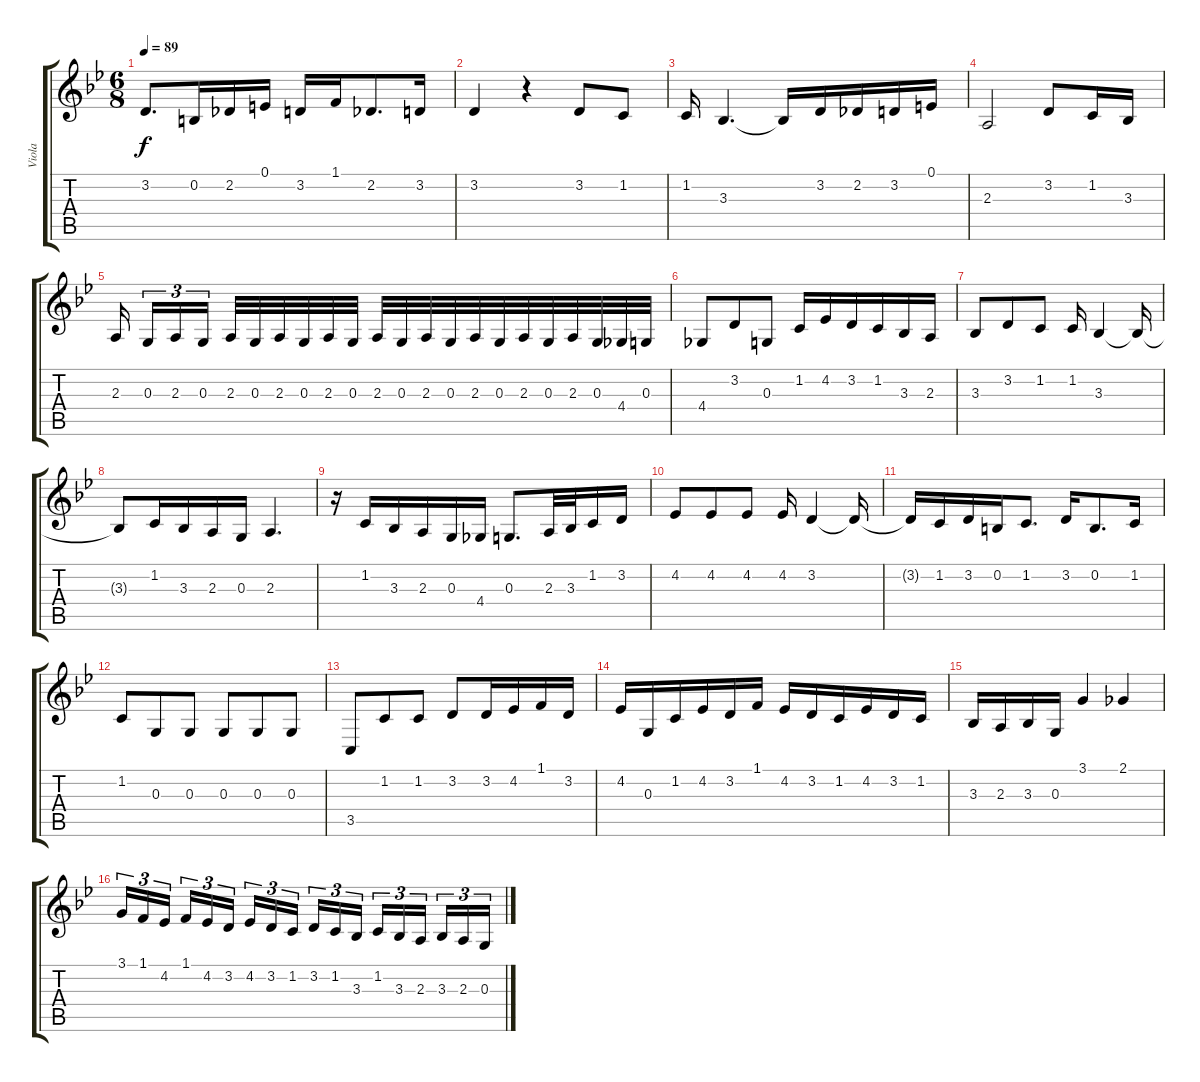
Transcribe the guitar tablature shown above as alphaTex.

\track ("Viola" "Viola") {instrument viola}
\staff {score tabs}
\tuning (E4 B3 G3 D3 A2 E2) {hide}
\ts (6 8)
\tempo 89
\clef g2
\ks gminor
3.2.8{d dy f} 0.2.16 2.2.16 0.1.16 3.2.16 1.1.16 2.2.8{d} 3.2.16 |
3.2.4 r.4 3.2.8 1.2.8 |
1.2.16 3.3.4{d} 3.3{t}.16 3.2.16 2.2.16 3.2.16 0.1.16 |
2.3.2 3.2.8 1.2.16 3.3.16 |
2.3.16{beam splitsecondary} 0.3.16{tu (3 2)} 2.3.16{tu (3 2)} 0.3.16{tu (3 2) beam splitsecondary} 2.3.32 0.3.32 2.3.32 0.3.32 2.3.32 0.3.32 2.3.32 0.3.32 2.3.32 0.3.32 2.3.32 0.3.32 2.3.32 0.3.32 2.3.32 0.3.32 4.4.32 0.3.32 |
4.4.8 3.2.8 0.3.8 1.2.16 4.2.16 3.2.16 1.2.16 3.3.16 2.3.16 |
3.3.8 3.2.8 1.2.8 1.2.16 3.3.4 3.3{t}.16 |
3.3{t}.8 1.2.16 3.3.16 2.3.16 0.3.16 2.3.4{d} |
r.16 1.2.16 3.3.16 2.3.16 0.3.16 4.4.16 0.3.8{d} 2.3.32 3.3.32 1.2.16 3.2.16 |
4.2.8 4.2.8 4.2.8 4.2.16 3.2.4 3.2{t}.16 |
3.2{t}.16 1.2.16 3.2.16 0.2.16 1.2.8{d} 3.2.16 0.2.8{d} 1.2.16 |
1.2.8 0.3.8 0.3.8 0.3.8 0.3.8 0.3.8 |
3.5.8 1.2.8 1.2.8 3.2.8 3.2.16 4.2.16 1.1.16 3.2.16 |
4.2.16 0.3.16 1.2.16 4.2.16 3.2.16 1.1.16 4.2.16 3.2.16 1.2.16 4.2.16 3.2.16 1.2.16 |
3.3.16 2.3.16 3.3.16 0.3.16 3.1.4 2.1.4 |
3.1.16{tu (3 2)} 1.1.16{tu (3 2)} 4.2.16{tu (3 2) beam splitsecondary} 1.1.16{tu (3 2)} 4.2.16{tu (3 2)} 3.2.16{tu (3 2) beam splitsecondary} 4.2.16{tu (3 2)} 3.2.16{tu (3 2)} 1.2.16{tu (3 2)} 3.2.16{tu (3 2)} 1.2.16{tu (3 2)} 3.3.16{tu (3 2) beam splitsecondary} 1.2.16{tu (3 2)} 3.3.16{tu (3 2)} 2.3.16{tu (3 2) beam splitsecondary} 3.3.16{tu (3 2)} 2.3.16{tu (3 2)} 0.3.16{tu (3 2)}
